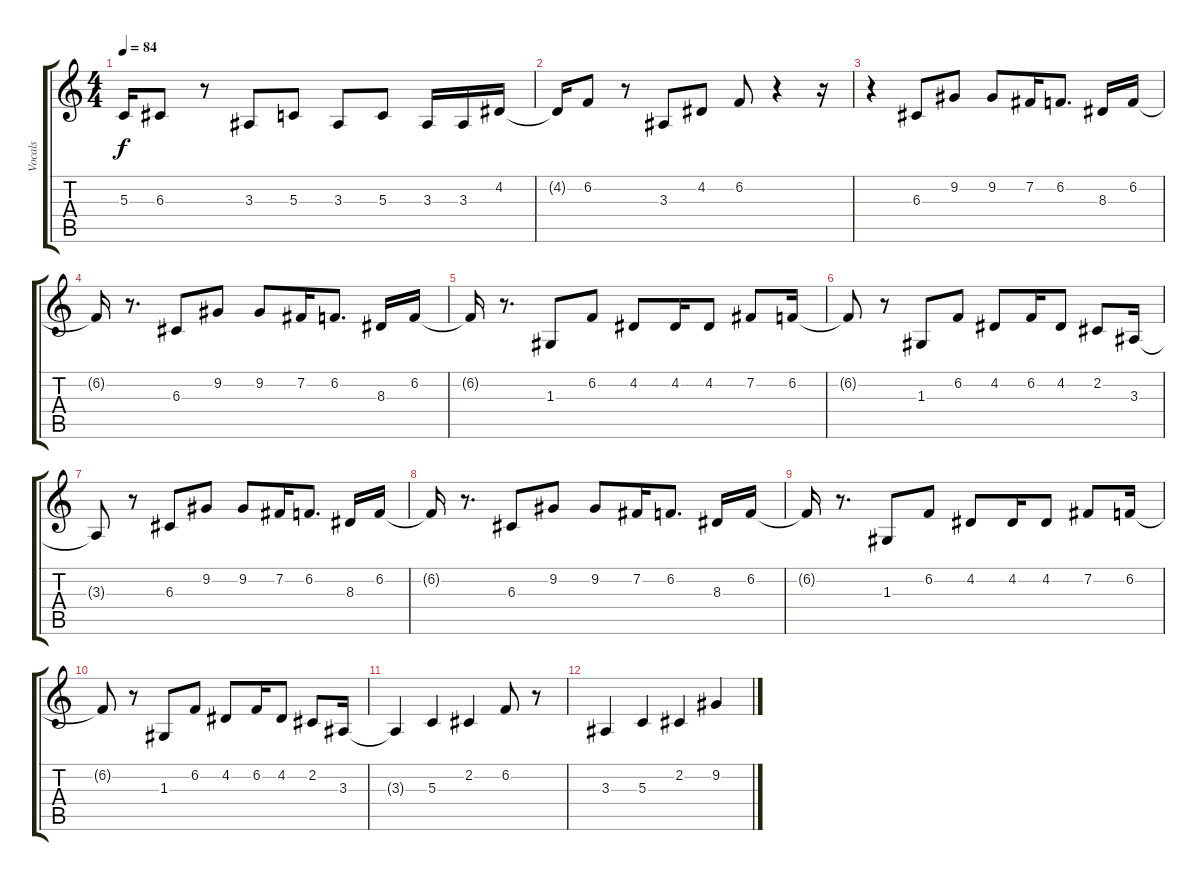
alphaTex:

\track ("Vocals" "Vocals") {instrument sopranosax}
\staff {score tabs}
\tuning (E4 B3 G3 D3 A2 E2) {hide}
\ts (4 4)
\tempo 84
\clef g2
\ks c
5.3{t}.16{dy f} 6.3.8 r.8 3.3.8 5.3.8 3.3.8 5.3.8 3.3.16 3.3.16 4.2.16 |
4.2{t}.16 6.2.8 r.8 3.3.8 4.2.8 6.2.8 r.4 r.16 |
r.4 6.3.8 9.2.8 9.2.8 7.2.16 6.2.8{d} 8.3.16 6.2.16 |
6.2{t}.16 r.8{d} 6.3.8 9.2.8 9.2.8 7.2.16 6.2.8{d} 8.3.16 6.2.16 |
6.2{t}.16 r.8{d} 1.3.8 6.2.8 4.2.8 4.2.16 4.2.8 7.2.8 6.2.16 |
6.2{t}.8 r.8 1.3.8 6.2.8 4.2.8 6.2.16 4.2.8 2.2.8 3.3.16 |
3.3{t}.8 r.8 6.3.8 9.2.8 9.2.8 7.2.16 6.2.8{d} 8.3.16 6.2.16 |
6.2{t}.16 r.8{d} 6.3.8 9.2.8 9.2.8 7.2.16 6.2.8{d} 8.3.16 6.2.16 |
6.2{t}.16 r.8{d} 1.3.8 6.2.8 4.2.8 4.2.16 4.2.8 7.2.8 6.2.16 |
6.2{t}.8 r.8 1.3.8 6.2.8 4.2.8 6.2.16 4.2.8 2.2.8 3.3.16 |
3.3{t}.4 5.3.4 2.2.4 6.2.8 r.8 |
3.3.4 5.3.4 2.2.4 9.2.4
